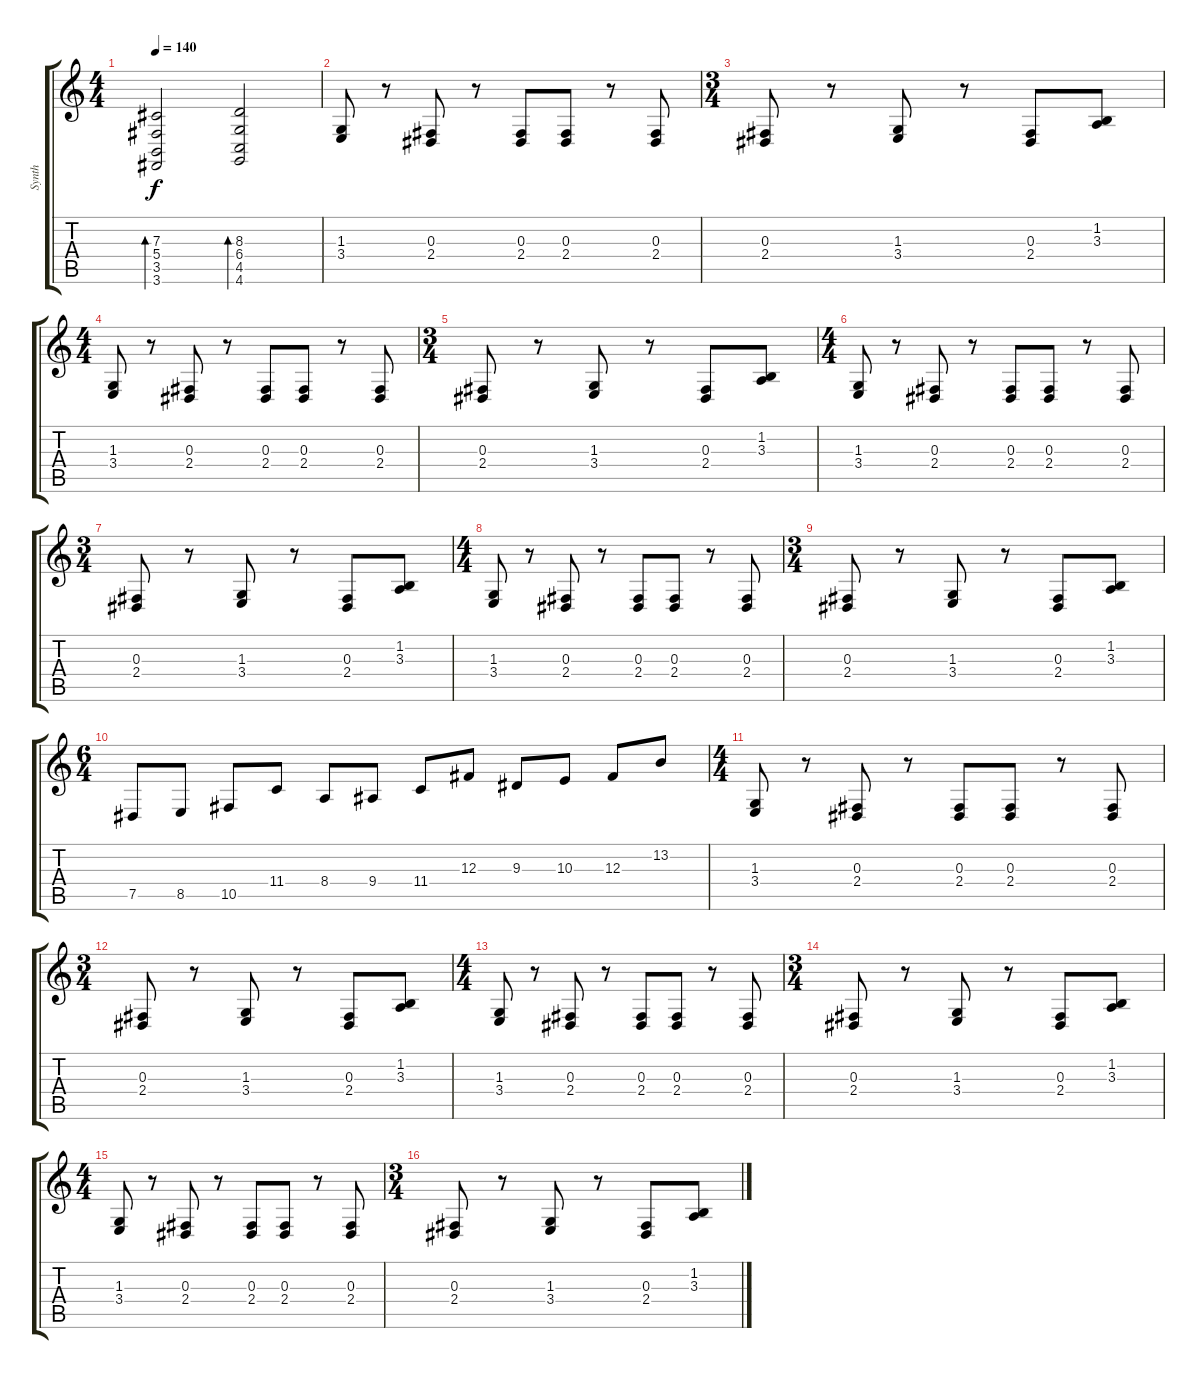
\track ("Synth" "Synth") {instrument pad3polysynth}
\staff {score tabs}
\tuning (Eb4 Bb3 Gb3 Db3 Ab2 Eb2) {hide}
\ts (4 4)
\tempo 140
\clef g2
\ks c
(7.3 5.4 3.5 3.6).2{bd 240 dy f} (8.3 6.4 4.5 4.6).2{bd 240} |
(1.3 3.4).8 r.8 (0.3 2.4).8 r.8 (0.3 2.4).8 (0.3 2.4).8 r.8 (0.3 2.4).8 |
\ts (3 4)
(0.3 2.4).8 r.8 (1.3 3.4).8 r.8 (0.3 2.4).8 (1.2 3.3).8 |
\ts (4 4)
(1.3 3.4).8 r.8 (0.3 2.4).8 r.8 (0.3 2.4).8 (0.3 2.4).8 r.8 (0.3 2.4).8 |
\ts (3 4)
(0.3 2.4).8 r.8 (1.3 3.4).8 r.8 (0.3 2.4).8 (1.2 3.3).8 |
\ts (4 4)
(1.3 3.4).8 r.8 (0.3 2.4).8 r.8 (0.3 2.4).8 (0.3 2.4).8 r.8 (0.3 2.4).8 |
\ts (3 4)
(0.3 2.4).8 r.8 (1.3 3.4).8 r.8 (0.3 2.4).8 (1.2 3.3).8 |
\ts (4 4)
(1.3 3.4).8 r.8 (0.3 2.4).8 r.8 (0.3 2.4).8 (0.3 2.4).8 r.8 (0.3 2.4).8 |
\ts (3 4)
(0.3 2.4).8 r.8 (1.3 3.4).8 r.8 (0.3 2.4).8 (1.2 3.3).8 |
\ts (6 4)
7.5.8 8.5.8 10.5.8 11.4.8 8.4.8 9.4.8 11.4.8 12.3.8 9.3.8 10.3.8 12.3.8 13.2.8 |
\ts (4 4)
(1.3 3.4).8 r.8 (0.3 2.4).8 r.8 (0.3 2.4).8 (0.3 2.4).8 r.8 (0.3 2.4).8 |
\ts (3 4)
(0.3 2.4).8 r.8 (1.3 3.4).8 r.8 (0.3 2.4).8 (1.2 3.3).8 |
\ts (4 4)
(1.3 3.4).8 r.8 (0.3 2.4).8 r.8 (0.3 2.4).8 (0.3 2.4).8 r.8 (0.3 2.4).8 |
\ts (3 4)
(0.3 2.4).8 r.8 (1.3 3.4).8 r.8 (0.3 2.4).8 (1.2 3.3).8 |
\ts (4 4)
(1.3 3.4).8 r.8 (0.3 2.4).8 r.8 (0.3 2.4).8 (0.3 2.4).8 r.8 (0.3 2.4).8 |
\ts (3 4)
(0.3 2.4).8 r.8 (1.3 3.4).8 r.8 (0.3 2.4).8 (1.2 3.3).8
